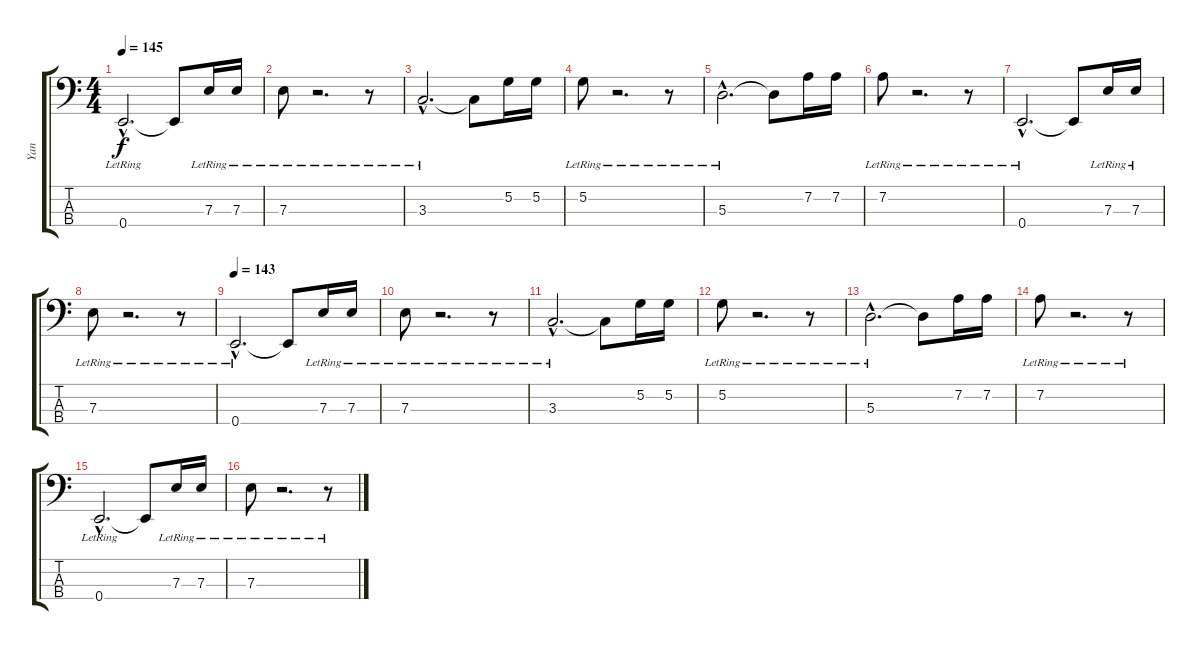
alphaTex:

\track ("Yan" "Yan") {instrument electricbasspick}
\staff {score tabs}
\tuning (G2 D2 A1 E1) {hide}
\ts (4 4)
\tempo 145
\clef f4
\ks c
0.4{hac lr}.2{d dy f instrument electricbasspick} 0.4{t}.8 7.3{lr}.16 7.3{lr}.16 |
7.3{lr}.8 r.2{d} r.8 |
3.3{hac lr}.2{d} 3.3{t}.8 5.2.16 5.2.16 |
5.2{lr}.8 r.2{d} r.8 |
5.3{hac lr}.2{d} 5.3{t}.8 7.2.16 7.2.16 |
7.2{lr}.8 r.2{d} r.8 |
0.4{hac lr}.2{d} 0.4{t}.8 7.3{lr}.16 7.3{lr}.16 |
7.3{lr}.8 r.2{d} r.8 |
\tempo 143
0.4{hac lr}.2{d} 0.4{t}.8 7.3{lr}.16 7.3{lr}.16 |
7.3{lr}.8 r.2{d} r.8 |
3.3{hac lr}.2{d} 3.3{t}.8 5.2.16 5.2.16 |
5.2{lr}.8 r.2{d} r.8 |
5.3{hac lr}.2{d} 5.3{t}.8 7.2.16 7.2.16 |
7.2{lr}.8 r.2{d} r.8 |
0.4{hac lr}.2{d} 0.4{t}.8 7.3{lr}.16 7.3{lr}.16 |
7.3{lr}.8 r.2{d} r.8
